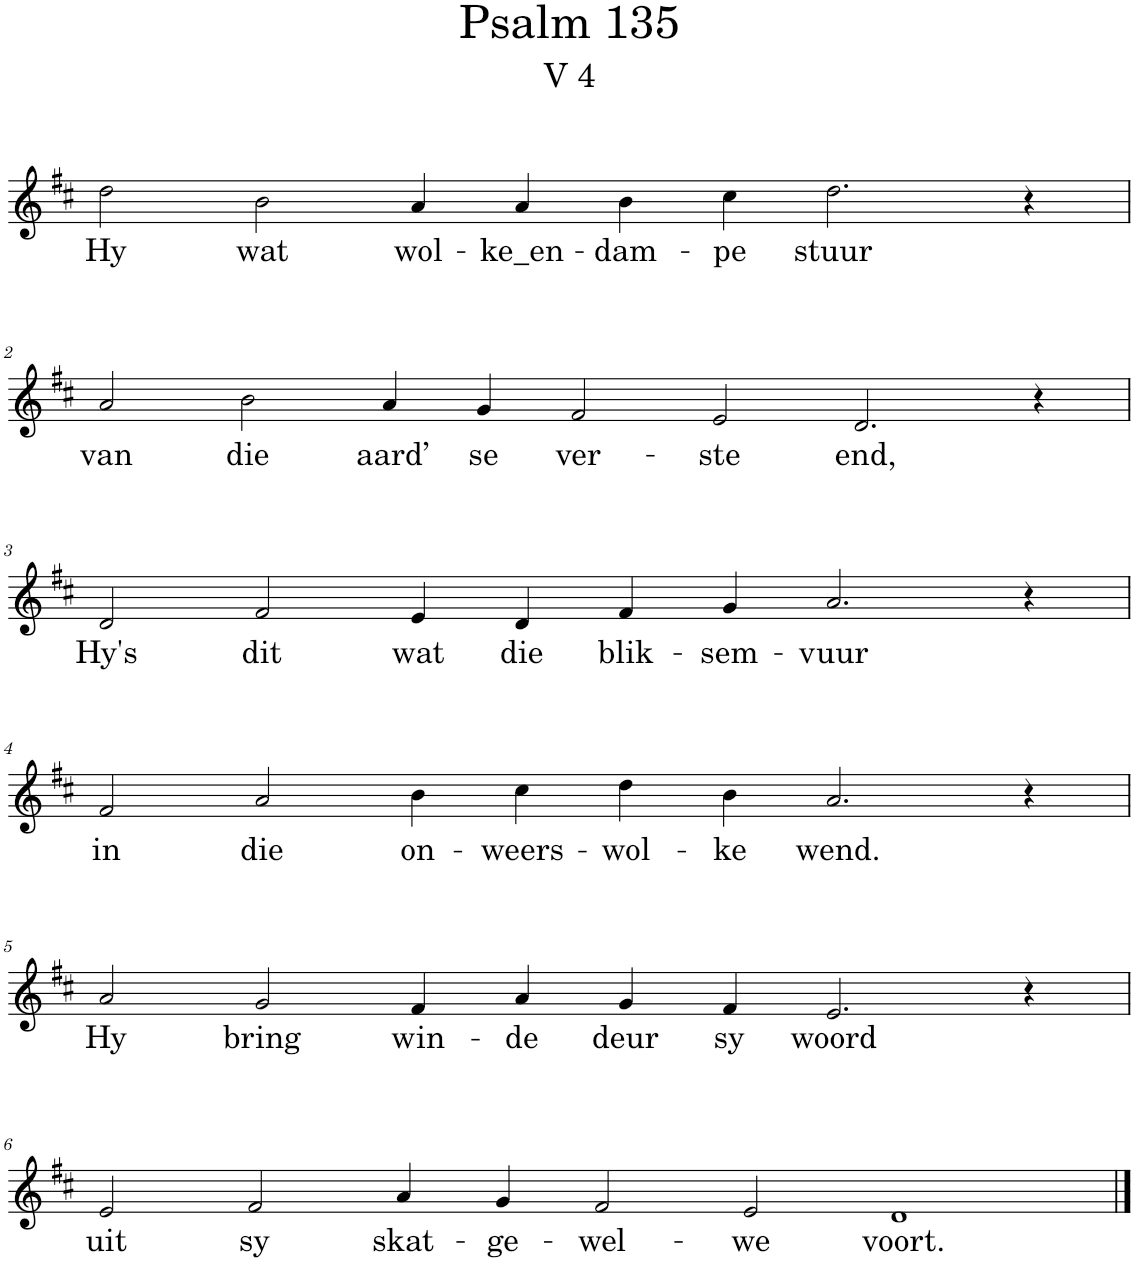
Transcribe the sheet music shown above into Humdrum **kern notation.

**kern	**text
*part1	*part1
*staff1	*staff1
*I"Pipe Organ	*
*I'Org.	*
*clefG2	*
*k[f#c#]	*
*M12/4	*
=1	=1
!	!LO:LY:b
2dd\	Hy
!	!LO:LY:b
2b\	wat
!	!LO:LY:b
4a/	wol-
!	!LO:LY:b
4a/	-ke_en-
!	!LO:LY:b
4b\	-dam-
!	!LO:LY:b
4cc#\	-pe
!	!LO:LY:b
2.dd\	stuur
4r	.
!!LO:LB:g=z
=2	=2
*M14/4	*
!	!LO:LY:b
2a/	van
!	!LO:LY:b
2b\	die
!	!LO:LY:b
4a/	aard’
!	!LO:LY:b
4g/	se
!	!LO:LY:b
2f#/	ver-
!	!LO:LY:b
2e/	-ste
!	!LO:LY:b
2.d/	end,
4r	.
!!LO:LB:g=z
=3	=3
*M12/4	*
!	!LO:LY:b
2d/	Hy's
!	!LO:LY:b
2f#/	dit
!	!LO:LY:b
4e/	wat
!	!LO:LY:b
4d/	die
!	!LO:LY:b
4f#/	blik-
!	!LO:LY:b
4g/	-sem-
!	!LO:LY:b
2.a/	-vuur
4r	.
!!LO:LB:g=z
=4	=4
!	!LO:LY:b
2f#/	in
!	!LO:LY:b
2a/	die
!	!LO:LY:b
4b\	on-
!	!LO:LY:b
4cc#\	-weers-
!	!LO:LY:b
4dd\	-wol-
!	!LO:LY:b
4b\	-ke
!	!LO:LY:b
2.a/	wend.
4r	.
!!LO:LB:g=z
=5	=5
!	!LO:LY:b
2a/	Hy
!	!LO:LY:b
2g/	bring
!	!LO:LY:b
4f#/	win-
!	!LO:LY:b
4a/	-de
!	!LO:LY:b
4g/	deur
!	!LO:LY:b
4f#/	sy
!	!LO:LY:b
2.e/	woord
4r	.
!!LO:LB:g=z
=6	=6
*M14/4	*
!	!LO:LY:b
2e/	uit
!	!LO:LY:b
2f#/	sy
!	!LO:LY:b
4a/	skat-
!	!LO:LY:b
4g/	-ge-
!	!LO:LY:b
2f#/	-wel-
!	!LO:LY:b
2e/	-we
!	!LO:LY:b
1d	voort.
==	==
*-	*-
